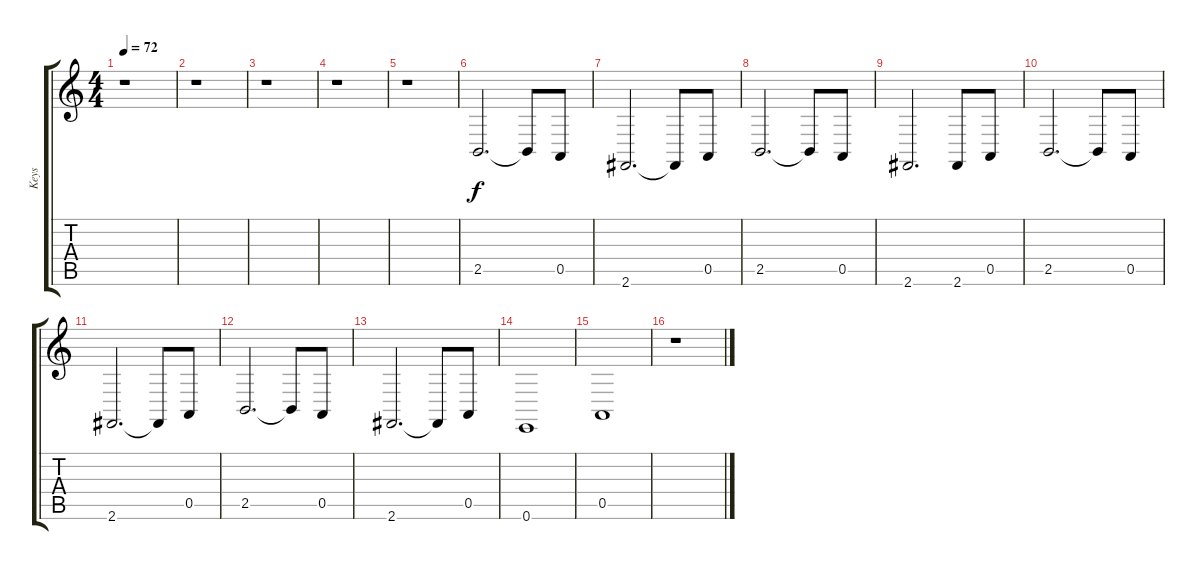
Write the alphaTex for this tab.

\track ("Keys" "Keys") {instrument drawbarorgan}
\staff {score tabs}
\tuning (E4 B3 G3 D3 A2 E2) {hide}
\ts (4 4)
\tempo 72
\clef g2
\ks c
r.1{dy f instrument drawbarorgan} |
r.1 |
r.1 |
r.1 |
r.1 |
2.5.2{d volume 9 balance 13} 2.5{t}.8 0.5.8 |
2.6.2{d} 2.6{t}.8 0.5.8 |
2.5.2{d} 2.5{t}.8 0.5.8 |
2.6.2{d} 2.6.8 0.5.8 |
2.5.2{d} 2.5{t}.8 0.5.8 |
2.6.2{d} 2.6{t}.8 0.5.8 |
2.5.2{d} 2.5{t}.8 0.5.8 |
2.6.2{d} 2.6{t}.8 0.5.8 |
0.6.1 |
0.5.1 |
r.1
